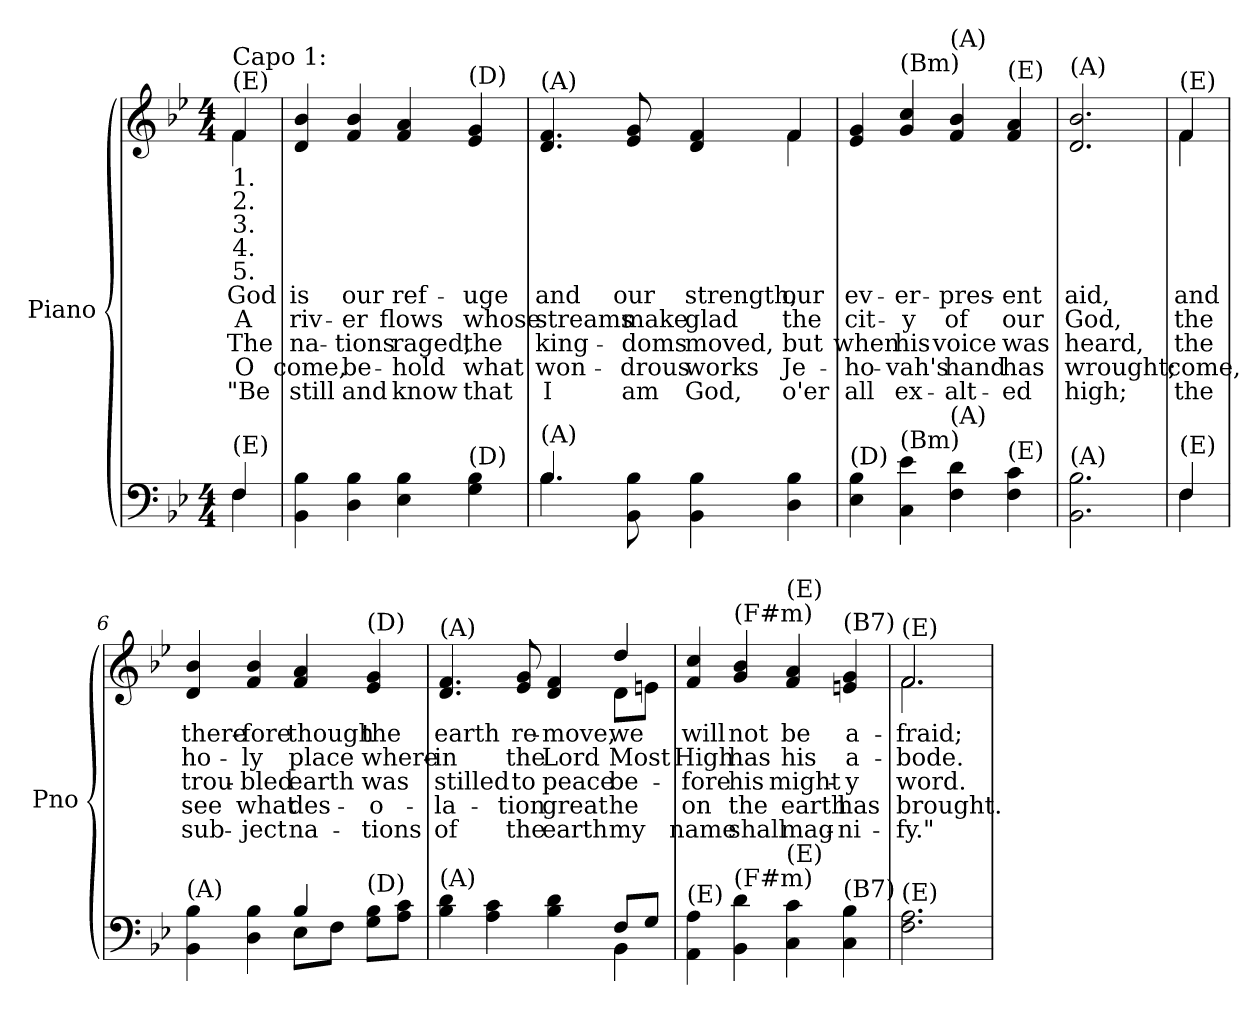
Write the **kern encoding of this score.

**kern	**kern	**text	**text	**text	**text	**text
*part1	*part1	*part1	*part1	*part1	*part1	*part1
*staff2	*staff1	*staff1	*staff1	*staff1	*staff1	*staff1
*I"Piano	*	*	*	*	*	*
*I'Pno	*	*	*	*	*	*
*clefF4	*clefG2	*	*	*	*	*
*k[b-e-]	*k[b-e-]	*	*	*	*	*
*B-:	*B-:	*	*	*	*	*
*M4/4	*M4/4	*	*	*	*	*
=	=	=	=	=	=	=
*^	*^	*	*	*	*	*
!	!	!LO:TX:a:t=(E)	!	!	!	!	!	!
!	!	!LO:TX:b:t=1.\n2.\n3.\n4.\n5.	!	!	!	!	!	!
!	!	!LO:TX:a:t=Capo 1&colon;	!	!	!	!	!	!
!LO:TX:a:t=(E)	!	!	!	!	!	!	!	!
4F/	4F\	4f/	4f\	God	A	The	O	"Be
=1	=1	=1	=1	=1	=1	=1	=1	=1
!	!	!LO:TX:a:t=(A)	!	!	!	!	!	!
!LO:TX:a:t=(A)	!	!	!	!	!	!	!	!
*v	*v	*	*	*	*	*	*	*
*	*v	*v	*	*	*	*	*
4BB-\ 4B-\	4d/ 4b-/	is	riv-	na-	come,	still
4D\ 4B-\	4f/ 4b-/	our	-er	-tions	be-	and
4E-\ 4B-\	4f/ 4a/	ref-	flows	raged,	-hold	know
!	!LO:TX:a:t=(D)	!	!	!	!	!
!LO:TX:a:t=(D)	!	!	!	!	!	!
4G\ 4B-\	4e-/ 4g/	-uge	whose	the	what	that
=2	=2	=2	=2	=2	=2	=2
*^	*^	*	*	*	*	*
!	!	!LO:TX:a:t=(A)	!	!	!	!	!	!
!LO:TX:a:t=(A)	!	!	!	!	!	!	!	!
4.B-/	4.B-\	4.d/ 4.f/	2ryy	and	streams	king-	won-	I
8BB-\ 8B-\	8ryy	8e-/ 8g/	.	our	make	-doms	-drous	am
4BB-\ 4B-\	2ryy	4d/ 4f/	4ryy	strength,	glad	moved,	works	God,
4D\ 4B-\	.	4f/	4f\	our	the	but	Je-	o'er
*v	*v	*	*	*	*	*	*	*
=3	=3	=3	=3	=3	=3	=3	=3
!	!LO:TX:a:t=(D)	!	!	!	!	!	!
!LO:TX:a:t=(D)	!	!	!	!	!	!	!
*	*v	*v	*	*	*	*	*
4E-\ 4B-\	4e-/ 4g/	ev-	cit-	when	-ho-	all
!	!LO:TX:a:t=(Bm)	!	!	!	!	!
!LO:TX:a:t=(Bm)	!	!	!	!	!	!
4C\ 4e-\	4g/ 4cc/	-er-	-y	his	-vah's	ex-
!	!LO:TX:a:t=(A)	!	!	!	!	!
!LO:TX:a:t=(A)	!	!	!	!	!	!
4F\ 4d\	4f/ 4b-/	-pres-	of	voice	hand	-alt-
!	!LO:TX:a:t=(E)	!	!	!	!	!
!LO:TX:a:t=(E)	!	!	!	!	!	!
4F\ 4c\	4f/ 4a/	-ent	our	was	has	-ed
=4	=4	=4	=4	=4	=4	=4
!	!LO:TX:a:t=(A)	!	!	!	!	!
!LO:TX:a:t=(A)	!	!	!	!	!	!
2.BB-\ 2.B-\	2.d/ 2.b-/	aid,	God,	heard,	wrought;	high;
!!LO:LB:g=z
=5	=5	=5	=5	=5	=5	=5
*^	*^	*	*	*	*	*
!	!	!LO:TX:a:t=(E)	!	!	!	!	!	!
!LO:TX:a:t=(E)	!	!	!	!	!	!	!	!
4F/	4F\	4f/	4f\	and	the	the	come,	the
=6	=6	=6	=6	=6	=6	=6	=6	=6
!	!	!LO:TX:a:t=(A)	!	!	!	!	!	!
!LO:TX:a:t=(A)	!	!	!	!	!	!	!	!
*	*	*v	*v	*	*	*	*	*
4BB-\ 4B-\	2ryy	4d/ 4b-/	there-	ho-	trou-	see	sub-
4D\ 4B-\	.	4f/ 4b-/	-fore	-ly	-bled	what	-ject
4B-/	8E-\L	4f/ 4a/	though	place	earth	des-	na-
.	8F\J	.	.	.	.	.	.
!	!	!LO:TX:a:t=(D)	!	!	!	!	!
!LO:TX:a:t=(D)	!	!	!	!	!	!	!
8G\ 8B-\L	4ryy	4e-/ 4g/	the	where-	was	-o-	-tions
8A\ 8c\J	.	.	.	.	.	.	.
=7	=7	=7	=7	=7	=7	=7	=7
*	*	*^	*	*	*	*	*
!	!	!LO:TX:a:t=(A)	!	!	!	!	!	!
!LO:TX:a:t=(A)	!	!	!	!	!	!	!	!
4B-\ 4d\	2ryy	4.d/ 4.f/	2ryy	earth	-in	stilled	-la-	of
4A\ 4c\	.	.	.	.	.	.	.	.
.	.	8e-/ 8g/	.	re-	the	to	-tion	the
4B-\ 4d\	4ryy	4d/ 4f/	4ryy	-move,	Lord	peace	great	earth
8F/L	4BB-\	4dd/	8d\L	we	Most	be-	he	my
8G/J	.	.	8en\J	.	.	.	.	.
*v	*v	*	*	*	*	*	*	*
=8	=8	=8	=8	=8	=8	=8	=8
!	!LO:TX:a:t=(E)	!	!	!	!	!	!
!LO:TX:a:t=(E)	!	!	!	!	!	!	!
*	*v	*v	*	*	*	*	*
4AA\ 4A\	4f/ 4cc/	will	High	-fore	on	name
!	!LO:TX:a:t=(F#m)	!	!	!	!	!
!LO:TX:a:t=(F#m)	!	!	!	!	!	!
4BB-\ 4d\	4g/ 4b-/	not	has	his	the	shall
!	!LO:TX:a:t=(E)	!	!	!	!	!
!LO:TX:a:t=(E)	!	!	!	!	!	!
4C\ 4c\	4f/ 4a/	be	his	might-	earth	mag-
!	!LO:TX:a:t=(B7)	!	!	!	!	!
!LO:TX:a:t=(B7)	!	!	!	!	!	!
4C\ 4B-\	4en/ 4g/	a-	a-	-y	has	-ni-
=9	=9	=9	=9	=9	=9	=9
*	*^	*	*	*	*	*
!	!LO:TX:a:t=(E)	!	!	!	!	!	!
!LO:TX:a:t=(E)	!	!	!	!	!	!	!
2.F\ 2.A\	2.f/	2.f\	-fraid;	-bode.	word.	brought.	-fy."
*	*v	*v	*	*	*	*	*
=	=	=	=	=	=	=
*-	*-	*-	*-	*-	*-	*-
